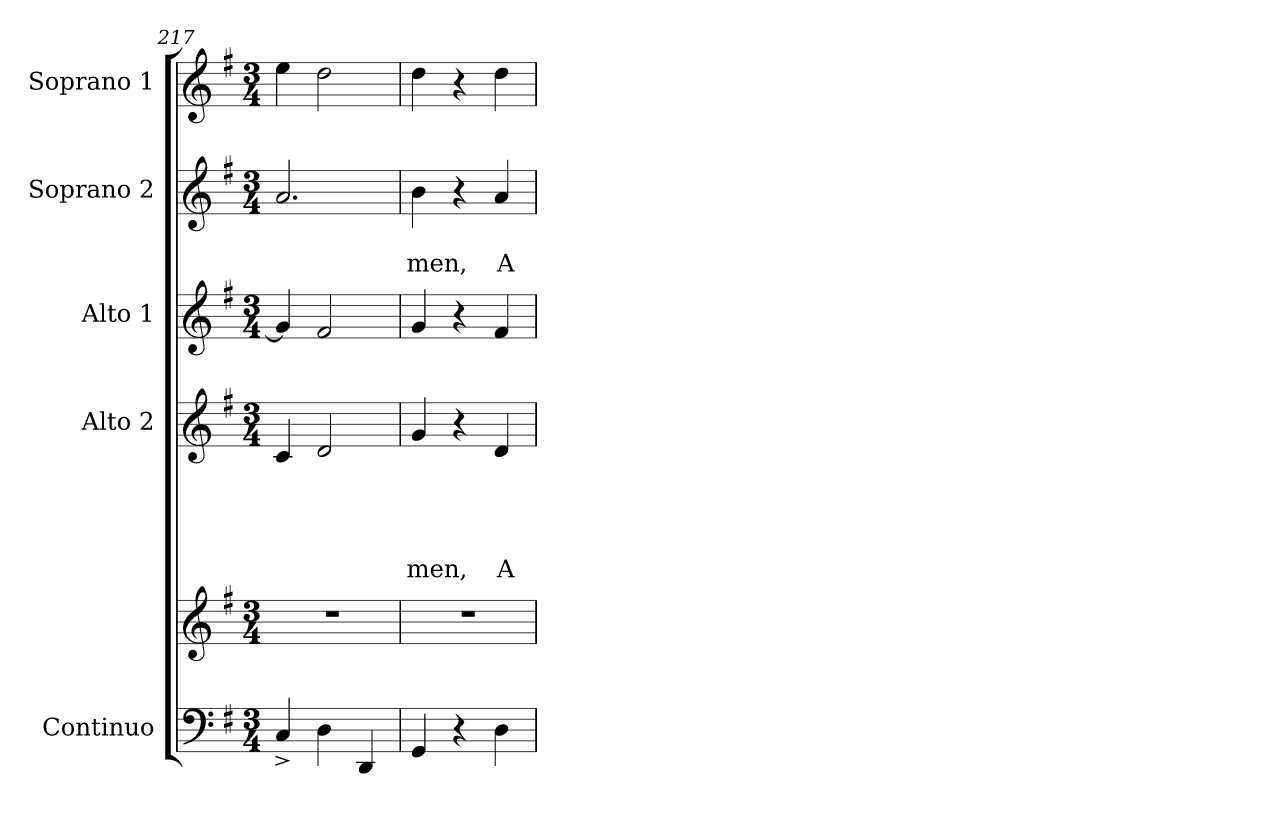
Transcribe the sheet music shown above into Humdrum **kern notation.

**kern	**kern	**kern	**text	**text	**text	**text	**text	**kern	**kern	**text	**text	**kern
*part5	*part5	*part4	*part4	*part4	*part4	*part4	*part4	*part3	*part2	*part2	*part2	*part1
*staff6	*staff5	*staff4	*staff4	*staff4	*staff4	*staff4	*staff4	*staff3	*staff2	*staff2	*staff2	*staff1
*I"Continuo	*	*I"Alto 2	*	*	*	*	*	*I"Alto 1	*I"Soprano 2	*	*	*I"Soprano 1
*	*	*I'A. 2	*	*	*	*	*	*I'A. 1	*I'S. 2	*	*	*I'S. 1
*clefF4	*clefG2	*clefG2	*	*	*	*	*	*clefG2	*clefG2	*	*	*clefG2
*k[f#]	*k[f#]	*k[f#]	*	*	*	*	*	*k[f#]	*k[f#]	*	*	*k[f#]
*G:	*G:	*G:	*	*	*	*	*	*G:	*G:	*	*	*G:
*M3/4	*M3/4	*M3/4	*	*	*	*	*	*M3/4	*M3/4	*	*	*M3/4
=217	=217	=217	=217	=217	=217	=217	=217	=217	=217	=217	=217	=217
!	!LO:N:vis=1	!	!	!	!	!	!	!	!	!	!	!
4C^</	2.r	4c/	.	.	.	.	.	4g/]	2.a/	.	.	4ee\
4D\	.	2d/	.	.	.	.	.	2f#/	.	.	.	2dd\
4DD/	.	.	.	.	.	.	.	.	.	.	.	.
=218	=218	=218	=218	=218	=218	=218	=218	=218	=218	=218	=218	=218
!	!LO:N:vis=1	!	!	!	!	!	!LO:LY:b	!	!	!	!LO:LY:b	!
4GG/	2.r	4g/	.	.	.	.	-men,	4g/	4b\	.	-men,	4dd\
4r	.	4r	.	.	.	.	.	4r	4r	.	.	4r
!	!	!	!	!	!	!	!LO:LY:b	!	!	!	!LO:LY:b	!
4D\	.	4d/	.	.	.	.	A-	4f#/	4a/	.	A-	4dd\
=	=	=	=	=	=	=	=	=	=	=	=	=
*-	*-	*-	*-	*-	*-	*-	*-	*-	*-	*-	*-	*-
